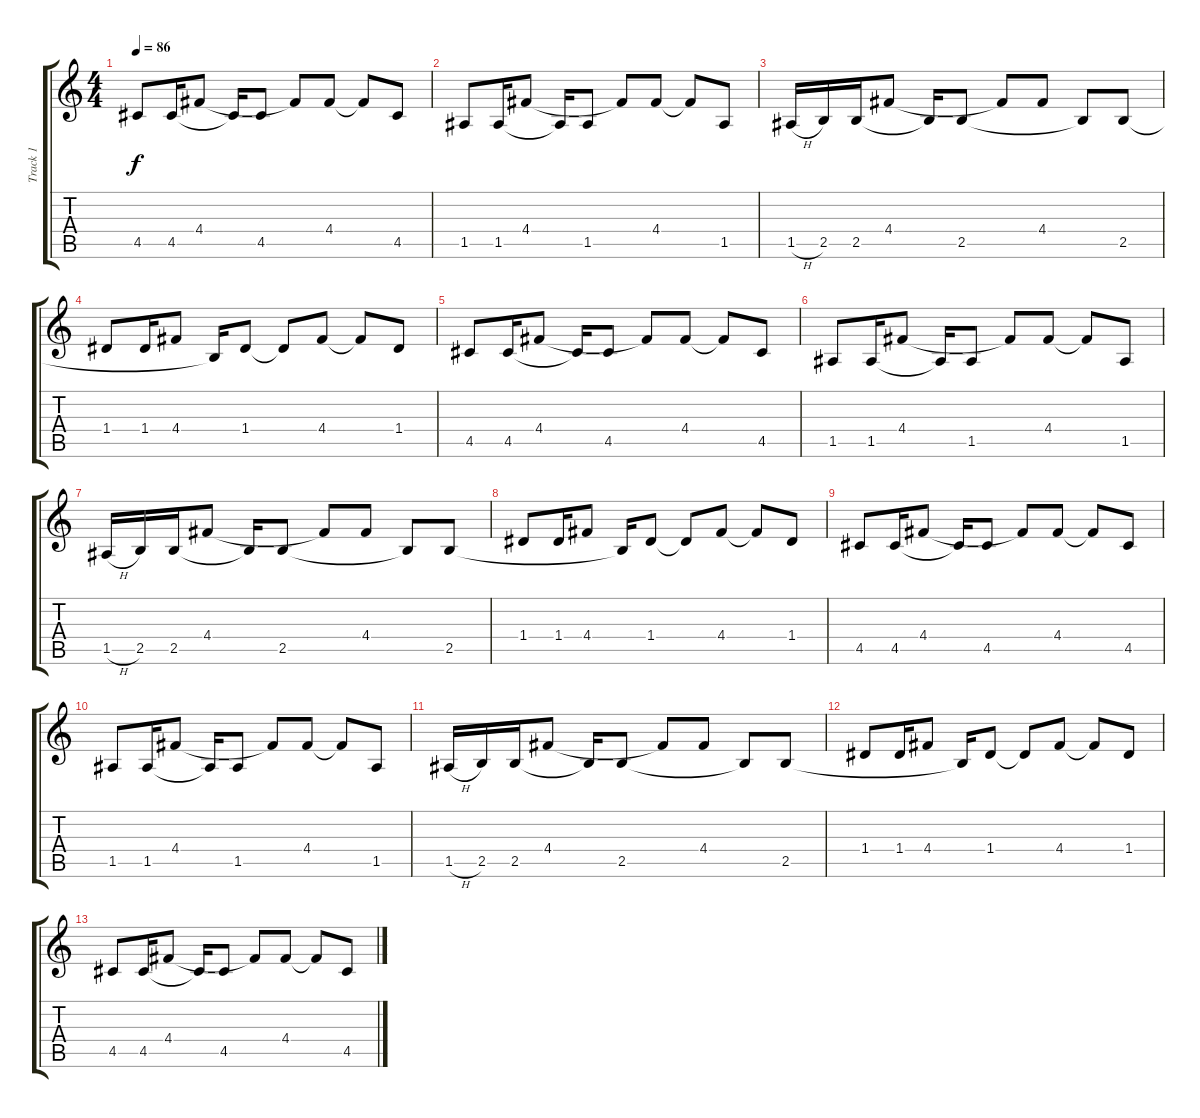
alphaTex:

\track ("Track 1" "Track 1") {instrument electricguitarclean}
\staff {score tabs}
\tuning (E4 B3 G3 D3 A2 E2) {hide}
\ts (4 4)
\tempo 86
\clef g2
\ks c
4.5.8{dy f} 4.5.16 4.4.8 4.5{t}.16 4.5.8 4.4{t}.8 4.4.8 4.4{t}.8 4.5.8 |
1.5.8 1.5.16 4.4.8 1.5{t}.16 1.5.8 4.4{t}.8 4.4.8 4.4{t}.8 1.5.8 |
1.5{h}.16 2.5.16 2.5.16 4.4.8 2.5{t}.16 2.5.8 4.4{t}.8 4.4.8 2.5{t}.8 2.5.8 |
1.4.8 1.4.16 4.4.8 2.5{t}.16 1.4.8 1.4{t}.8 4.4.8 4.4{t}.8 1.4.8 |
4.5.8 4.5.16 4.4.8 4.5{t}.16 4.5.8 4.4{t}.8 4.4.8 4.4{t}.8 4.5.8 |
1.5.8 1.5.16 4.4.8 1.5{t}.16 1.5.8 4.4{t}.8 4.4.8 4.4{t}.8 1.5.8 |
1.5{h}.16 2.5.16 2.5.16 4.4.8 2.5{t}.16 2.5.8 4.4{t}.8 4.4.8 2.5{t}.8 2.5.8 |
1.4.8 1.4.16 4.4.8 2.5{t}.16 1.4.8 1.4{t}.8 4.4.8 4.4{t}.8 1.4.8 |
4.5.8 4.5.16 4.4.8 4.5{t}.16 4.5.8 4.4{t}.8 4.4.8 4.4{t}.8 4.5.8 |
1.5.8 1.5.16 4.4.8 1.5{t}.16 1.5.8 4.4{t}.8 4.4.8 4.4{t}.8 1.5.8 |
1.5{h}.16 2.5.16 2.5.16 4.4.8 2.5{t}.16 2.5.8 4.4{t}.8 4.4.8 2.5{t}.8 2.5.8 |
1.4.8 1.4.16 4.4.8 2.5{t}.16 1.4.8 1.4{t}.8 4.4.8 4.4{t}.8 1.4.8 |
4.5.8 4.5.16 4.4.8 4.5{t}.16 4.5.8 4.4{t}.8 4.4.8 4.4{t}.8 4.5.8
